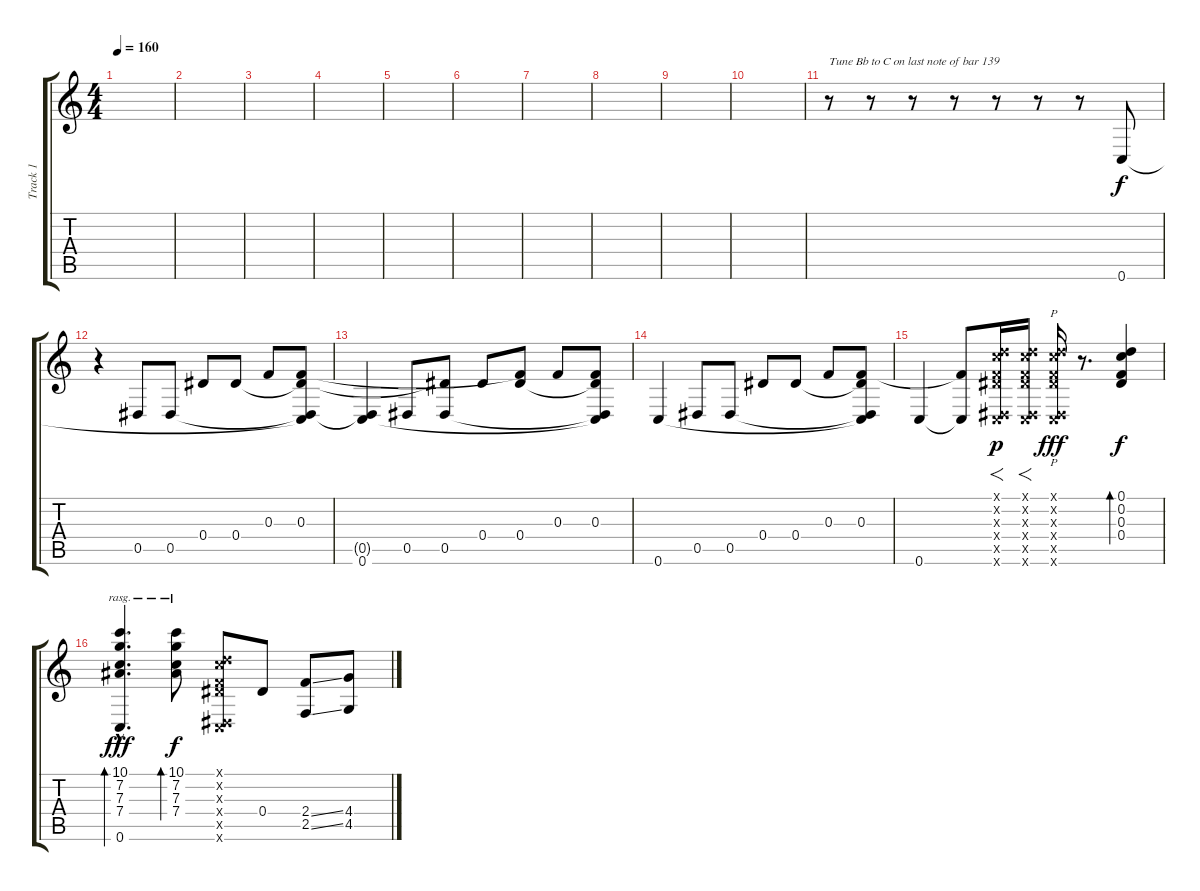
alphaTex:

\track ("Track 1" "Track 1") {instrument acousticguitarsteel}
\staff {score tabs}
\tuning (D4 C4 F3 Eb3 Eb2 C2) {hide}
\ts (4 4)
\tempo 160
\clef g2
\ks c
|
|
|
|
|
|
|
|
|
|
r.8{txt "Tune Bb to C on last note of bar 139"} r.8 r.8 r.8 r.8 r.8 r.8 0.6.8 |
r.4 0.5.8 0.5.8 0.4.8 0.4.8 0.3.8 (0.3 0.4{t} 0.5{t} 0.6{t}).8 |
(0.5{t} 0.6).4 0.5.8 (0.4{t} 0.5).8 0.4.8 (0.3{t} 0.4).8 0.3.8 (0.3 0.4{t} 0.5{t} 0.6{t}).8 |
0.6.4 0.5.8 0.5.8 0.4.8 0.4.8 0.3.8 (0.3 0.4{t} 0.5{t} 0.6{t}).8 |
0.6.4 (0.3{t} 0.6{t}).8 (0.1{x} 0.2{x} 0.3{x} 0.4{x} 0.5{x} 0.6{x}).16{f dy p} (0.1{x} 0.2{x} 0.3{x} 0.4{x} 0.5{x} 0.6{x}).16{f} (0.1{x} 0.2{x} 0.3{x} 0.4{x} 0.5{x} 0.6{x}).16{p dy fff} r.8{d} (0.1 0.2 0.3 0.4).4{bd 60 dy f} |
(10.1{hac} 7.2{hac} 7.3{hac} 7.4{hac} 0.6{hac}).4{d bd 120 rasg ii dy fff} (10.1 7.2 7.3 7.4).8{bd 60 rasg ii dy f} (0.1{x} 0.2{x} 0.3{x} 0.4{x} 0.5{x} 0.6{x}).8 0.4.8 (2.4{ss} 2.5{ss}).8 (4.4 4.5).8
